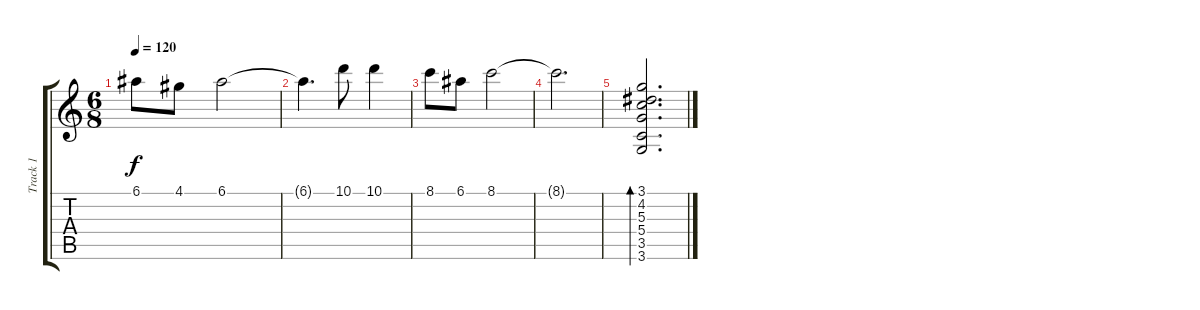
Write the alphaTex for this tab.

\track ("Track 1" "Track 1") {instrument acousticguitarsteel}
\staff {score tabs}
\tuning (E4 B3 G3 D3 A2 E2) {hide}
\ts (6 8)
\tempo 120
\clef g2
\ks c
6.1.8{dy f} 4.1.8 6.1.2 |
6.1{t}.4{d} 10.1.8 10.1.4 |
8.1.8 6.1.8 8.1.2 |
8.1{t}.2{d} |
(3.1 4.2 5.3 5.4 3.5 3.6).2{d bd 480}
